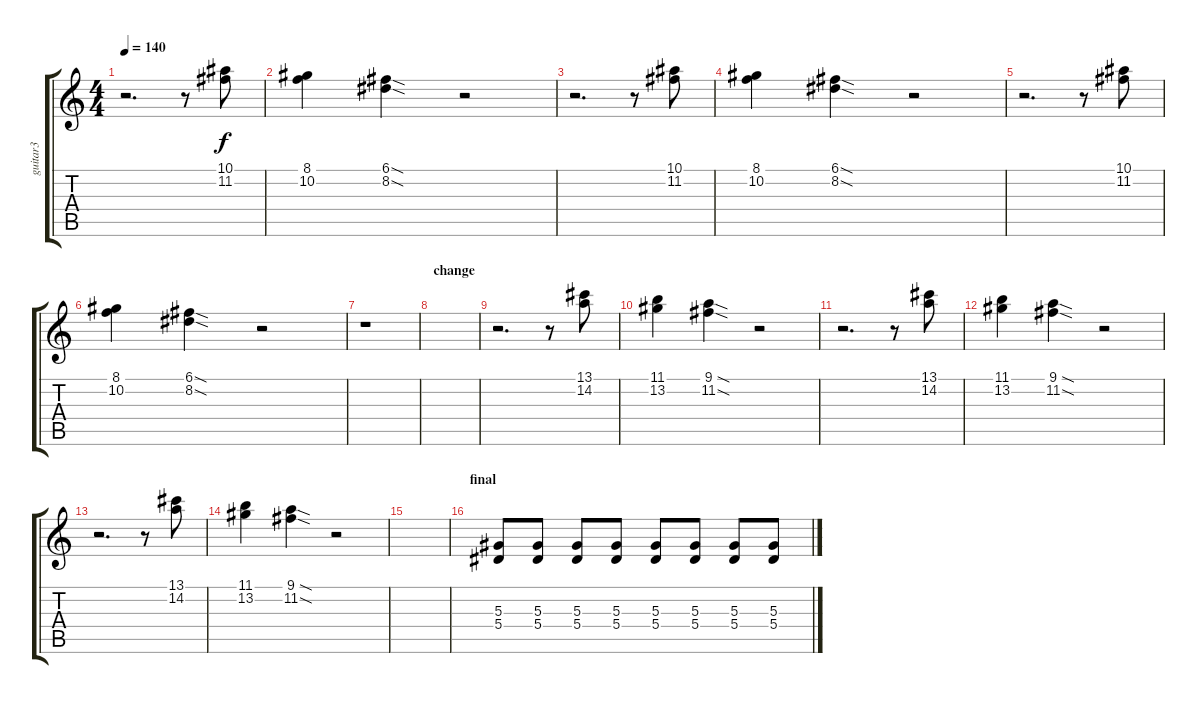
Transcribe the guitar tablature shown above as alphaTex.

\track ("guitar3" "guitar3") {instrument distortionguitar}
\staff {score tabs}
\tuning (C4 G3 Eb3 Bb2 F2 C2) {hide}
\ts (4 4)
\tempo 140
\clef g2
\ks c
r.2{d dy f} r.8 (10.1 11.2).8 |
(8.1 10.2).4 (6.1{sod} 8.2{sod}).4 r.2 |
r.2{d} r.8 (10.1 11.2).8 |
(8.1 10.2).4 (6.1{sod} 8.2{sod}).4 r.2 |
r.2{d} r.8 (10.1 11.2).8 |
(8.1 10.2).4 (6.1{sod} 8.2{sod}).4 r.2 |
r.1 |
\section ("" "change")
|
r.2{d} r.8 (13.1 14.2).8 |
(11.1 13.2).4 (9.1{sod} 11.2{sod}).4 r.2 |
r.2{d} r.8 (13.1 14.2).8 |
(11.1 13.2).4 (9.1{sod} 11.2{sod}).4 r.2 |
r.2{d} r.8 (13.1 14.2).8 |
(11.1 13.2).4 (9.1{sod} 11.2{sod}).4 r.2 |
|
\section ("" "final")
(5.3 5.4).8 (5.3 5.4).8 (5.3 5.4).8 (5.3 5.4).8 (5.3 5.4).8 (5.3 5.4).8 (5.3 5.4).8 (5.3 5.4).8
